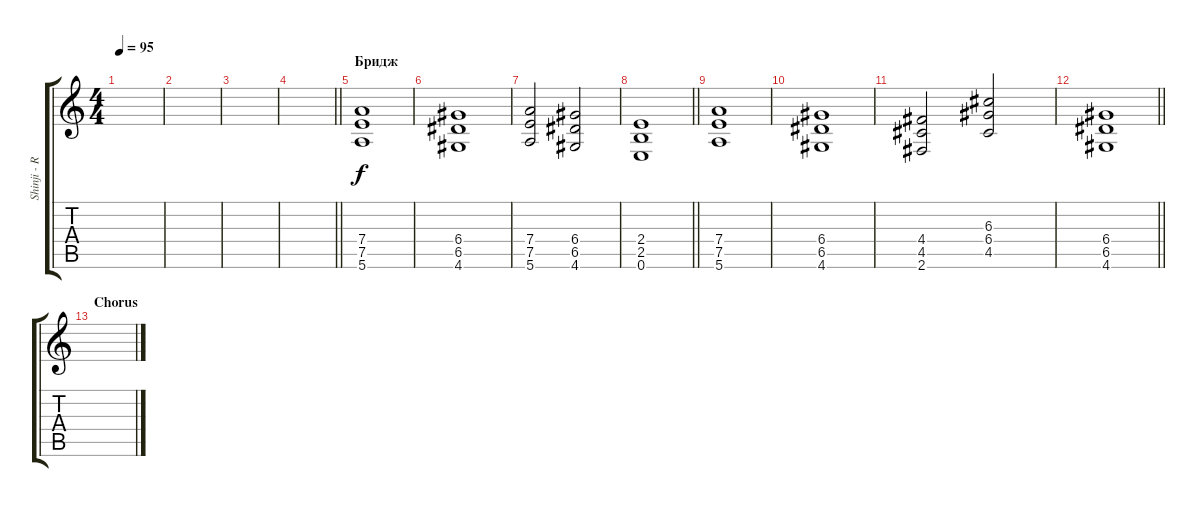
\track ("Shinji - Rhytm" "Shinji - R") {instrument overdrivenguitar}
\staff {score tabs}
\tuning (E4 B3 G3 D3 A2 E2) {hide}
\ts (4 4)
\tempo 95
\clef g2
\ks c
|
|
|
\barLineRight lightlight
|
\section ("" "Бридж")
(7.4 7.5 5.6).1 |
(6.4 6.5 4.6).1 |
(7.4 7.5 5.6).2 (6.4 6.5 4.6).2 |
\barLineRight lightlight
(2.4 2.5 0.6).1 |
\section ("" "")
(7.4 7.5 5.6).1 |
(6.4 6.5 4.6).1 |
(4.4 4.5 2.6).2 (6.3 6.4 4.5).2 |
\barLineRight lightlight
(6.4 6.5 4.6).1 |
\section ("" "Chorus")
